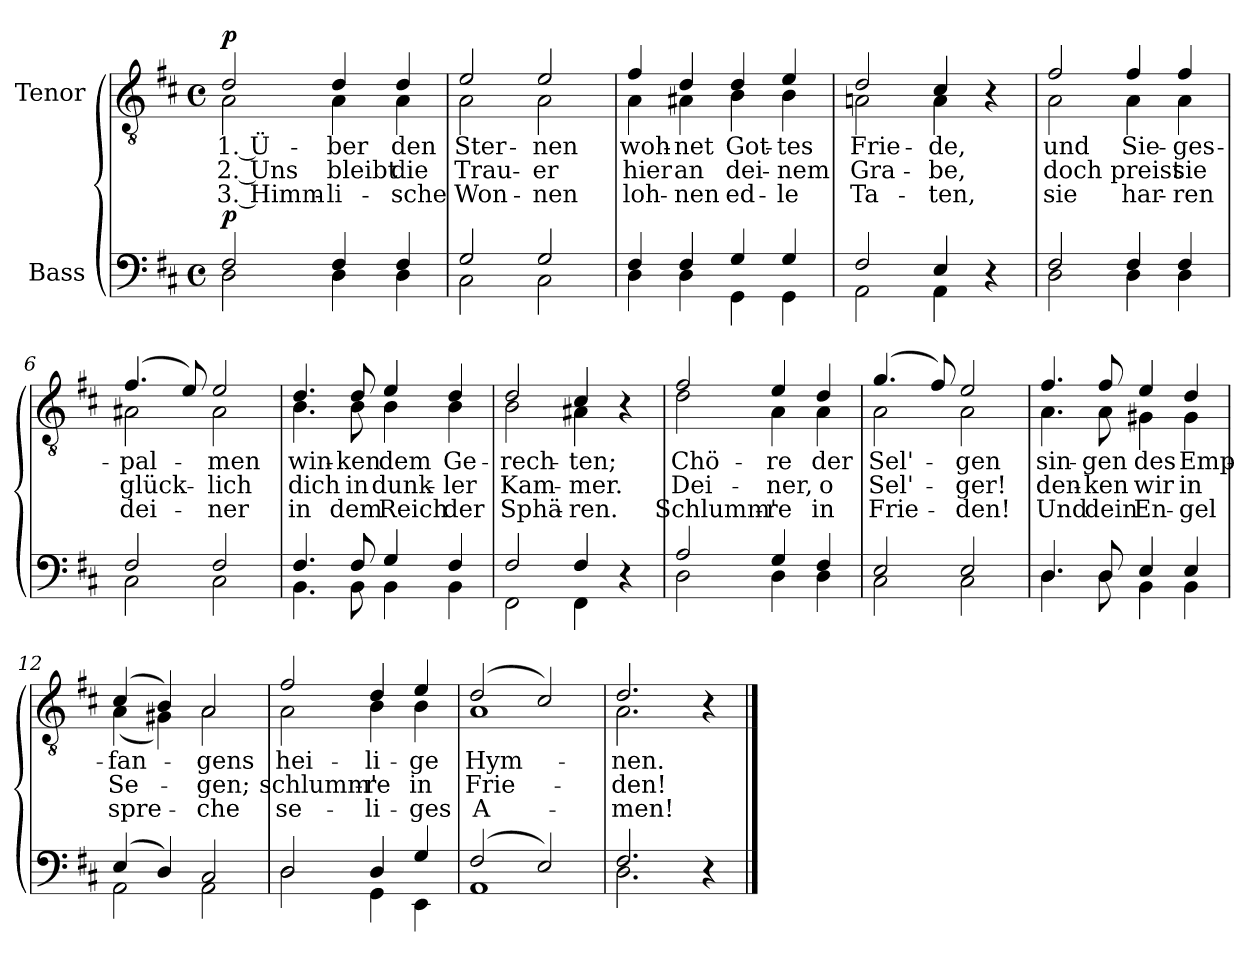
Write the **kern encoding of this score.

**kern	**dynam	**kern	**text	**text	**text	**dynam
*part2	*part2	*part1	*part1	*part1	*part1	*part1
*staff2	*staff2	*staff1	*staff1	*staff1	*staff1	*staff1
*I"Bass	*	*I"Tenor	*	*	*	*
*clefF4	*	*clefGv2	*	*	*	*
*k[f#c#]	*	*k[f#c#]	*	*	*	*
*M4/4	*	*M4/4	*	*	*	*
*met(c)	*	*met(c)	*	*	*	*
=1	=1	=1	=1	=1	=1	=1
*^	*	*	*	*	*	*
!	!	!	!LO:TX:a:B:t=Mäßig und getragen	!	!	!	!
!	!	!LO:DY:a	!	!LO:LY:b	!LO:LY:b	!LO:LY:b	!LO:DY:a
*	*	*	*^	*	*	*	*
2F#/	2D\	p	2d/	2A\	1. Ü-	2. Uns	3. Himm-	p
!	!	!	!	!	!LO:LY:b	!LO:LY:b	!LO:LY:b	!
4F#/	4D\	.	4d/	4A\	-ber	bleibt	-li-	.
!	!	!	!	!	!LO:LY:b	!LO:LY:b	!LO:LY:b	!
4F#/	4D\	.	4d/	4A\	den	die	-sche	.
=2	=2	=2	=2	=2	=2	=2	=2	=2
!	!	!	!	!	!LO:LY:b	!LO:LY:b	!LO:LY:b	!
2G/	2C#\	.	2e/	2A\	Ster-	Trau-	Won-	.
!	!	!	!	!	!LO:LY:b	!LO:LY:b	!LO:LY:b	!
2G/	2C#\	.	2e/	2A\	-nen	-er	-nen	.
=3	=3	=3	=3	=3	=3	=3	=3	=3
!	!	!	!	!	!LO:LY:b	!LO:LY:b	!LO:LY:b	!
4F#/	4D\	.	4f#/	4A\	woh-	hier	loh-	.
!	!	!	!	!	!LO:LY:b	!LO:LY:b	!LO:LY:b	!
4F#/	4D\	.	4d/	4A#X\	-net	an	-nen	.
!	!	!	!	!	!LO:LY:b	!LO:LY:b	!LO:LY:b	!
4G/	4GG\	.	4d/	4B\	Got-	dei-	ed-	.
!	!	!	!	!	!LO:LY:b	!LO:LY:b	!LO:LY:b	!
4G/	4GG\	.	4e/	4B\	-tes	-nem	-le	.
=4	=4	=4	=4	=4	=4	=4	=4	=4
!	!	!	!	!	!LO:LY:b	!LO:LY:b	!LO:LY:b	!
2F#/	2AA\	.	2d/	2An\	Frie-	Gra-	Ta-	.
!	!	!	!	!	!LO:LY:b	!LO:LY:b	!LO:LY:b	!
4E/	4AA\	.	4c#/	4A\	-de,	-be,	-ten,	.
4r	4ryy	.	4r	4ryy	.	.	.	.
=5	=5	=5	=5	=5	=5	=5	=5	=5
!	!	!	!	!	!LO:LY:b	!LO:LY:b	!LO:LY:b	!
2F#/	2D\	.	2f#/	2A\	und	doch	sie	.
!	!	!	!	!	!LO:LY:b	!LO:LY:b	!LO:LY:b	!
4F#/	4D\	.	4f#/	4A\	Sie-	preist	har-	.
!	!	!	!	!	!LO:LY:b	!LO:LY:b	!LO:LY:b	!
4F#/	4D\	.	4f#/	4A\	-ges-	sie	-ren	.
!!LO:LB:g=z	!!
=6	=6	=6	=6	=6	=6	=6	=6	=6
!	!	!	!	!	!LO:LY:b	!LO:LY:b	!LO:LY:b	!
2F#/	2C#\	.	(4.f#/	2A#X\	-pal-	glück-	dei-	.
.	.	.	8e/)	.	.	.	.	.
!	!	!	!	!	!LO:LY:b	!LO:LY:b	!LO:LY:b	!
2F#/	2C#\	.	2e/	2A#\	-men	-lich	-ner	.
=7	=7	=7	=7	=7	=7	=7	=7	=7
!	!	!	!	!	!LO:LY:b	!LO:LY:b	!LO:LY:b	!
4.F#/	4.BB\	.	4.d/	4.B\	win-	dich	in	.
!	!	!	!	!	!LO:LY:b	!LO:LY:b	!LO:LY:b	!
8F#/	8BB\	.	8d/	8B\	-ken	in	dem	.
!	!	!	!	!	!LO:LY:b	!LO:LY:b	!LO:LY:b	!
4G/	4BB\	.	4e/	4B\	dem	dunk-	Reich	.
!	!	!	!	!	!LO:LY:b	!LO:LY:b	!LO:LY:b	!
4F#/	4BB\	.	4d/	4B\	Ge-	-ler	der	.
=8	=8	=8	=8	=8	=8	=8	=8	=8
!	!	!	!	!	!LO:LY:b	!LO:LY:b	!LO:LY:b	!
2F#/	2FF#\	.	2d/	2B\	-rech-	Kam-	Sphä-	.
!	!	!	!	!	!LO:LY:b	!LO:LY:b	!LO:LY:b	!
4F#/	4FF#\	.	4c#/	4A#X\	-ten;	-mer.	-ren.	.
4r	4ryy	.	4r	4ryy	.	.	.	.
=9	=9	=9	=9	=9	=9	=9	=9	=9
!	!	!	!	!	!LO:LY:b	!LO:LY:b	!LO:LY:b	!
2A/	2D\	.	2f#/	2d\	Chö-	Dei-	Schlumm'-	.
!	!	!	!	!	!LO:LY:b	!LO:LY:b	!LO:LY:b	!
4G/	4D\	.	4e/	4A\	-re	-ner,	-re	.
!	!	!	!	!	!LO:LY:b	!LO:LY:b	!LO:LY:b	!
4F#/	4D\	.	4d/	4A\	der	o	in	.
=10	=10	=10	=10	=10	=10	=10	=10	=10
!	!	!	!	!	!LO:LY:b	!LO:LY:b	!LO:LY:b	!
2E/	2C#\	.	(4.g/	2A\	Sel'-	Sel'-	Frie-	.
.	.	.	8f#/)	.	.	.	.	.
!	!	!	!	!	!LO:LY:b	!LO:LY:b	!LO:LY:b	!
2E/	2C#\	.	2e/	2A\	-gen	-ger!	-den!	.
!!LO:LB:g=z	!!
=11	=11	=11	=11	=11	=11	=11	=11	=11
!	!	!	!	!	!LO:LY:b	!LO:LY:b	!LO:LY:b	!
4.D/	4.D\	.	4.f#/	4.A\	sin-	den-	Und	.
!	!	!	!	!	!LO:LY:b	!LO:LY:b	!LO:LY:b	!
8D/	8D\	.	8f#/	8A\	-gen	-ken	dein	.
!	!	!	!	!	!LO:LY:b	!LO:LY:b	!LO:LY:b	!
4E/	4BB\	.	4e/	4G#X\	des	wir	En-	.
!	!	!	!	!	!LO:LY:b	!LO:LY:b	!LO:LY:b	!
4E/	4BB\	.	4d/	4G#\	Emp-	in	-gel	.
=12	=12	=12	=12	=12	=12	=12	=12	=12
!	!	!	!	!	!LO:LY:b	!LO:LY:b	!LO:LY:b	!
(4E/	2AA\	.	(4c#/	(4A\	-fan-	Se-	spre-	.
4D/)	.	.	4B/)	4G#X\)	.	.	.	.
!	!	!	!	!	!LO:LY:b	!LO:LY:b	!LO:LY:b	!
2C#/	2AA\	.	2A/	2A\	-gens	-gen;	-che	.
=13	=13	=13	=13	=13	=13	=13	=13	=13
!	!	!	!	!	!LO:LY:b	!LO:LY:b	!LO:LY:b	!
2D/	2D\	.	2f#/	2A\	hei-	schlumm'-	se-	.
!	!	!	!	!	!LO:LY:b	!LO:LY:b	!LO:LY:b	!
4D/	4GG\	.	4d/	4B\	-li-	-re	-li-	.
!	!	!	!	!	!LO:LY:b	!LO:LY:b	!LO:LY:b	!
4G/	4EE\	.	4e/	4B\	-ge	in	-ges	.
=14	=14	=14	=14	=14	=14	=14	=14	=14
!	!	!	!	!	!LO:LY:b	!LO:LY:b	!LO:LY:b	!
(2F#/	1AA	.	(2d/	1A	Hym-	Frie-	A-	.
2E/)	.	.	2c#/)	.	.	.	.	.
=15	=15	=15	=15	=15	=15	=15	=15	=15
!	!	!	!	!	!LO:LY:b	!LO:LY:b	!LO:LY:b	!
2.F#/	2.D\	.	2.d/	2.A\	-nen.	-den!	-men!	.
4r	4ryy	.	4r	4ryy	.	.	.	.
*v	*v	*	*	*	*	*	*	*
*	*	*v	*v	*	*	*	*
==	==	==	==	==	==	==
*-	*-	*-	*-	*-	*-	*-
